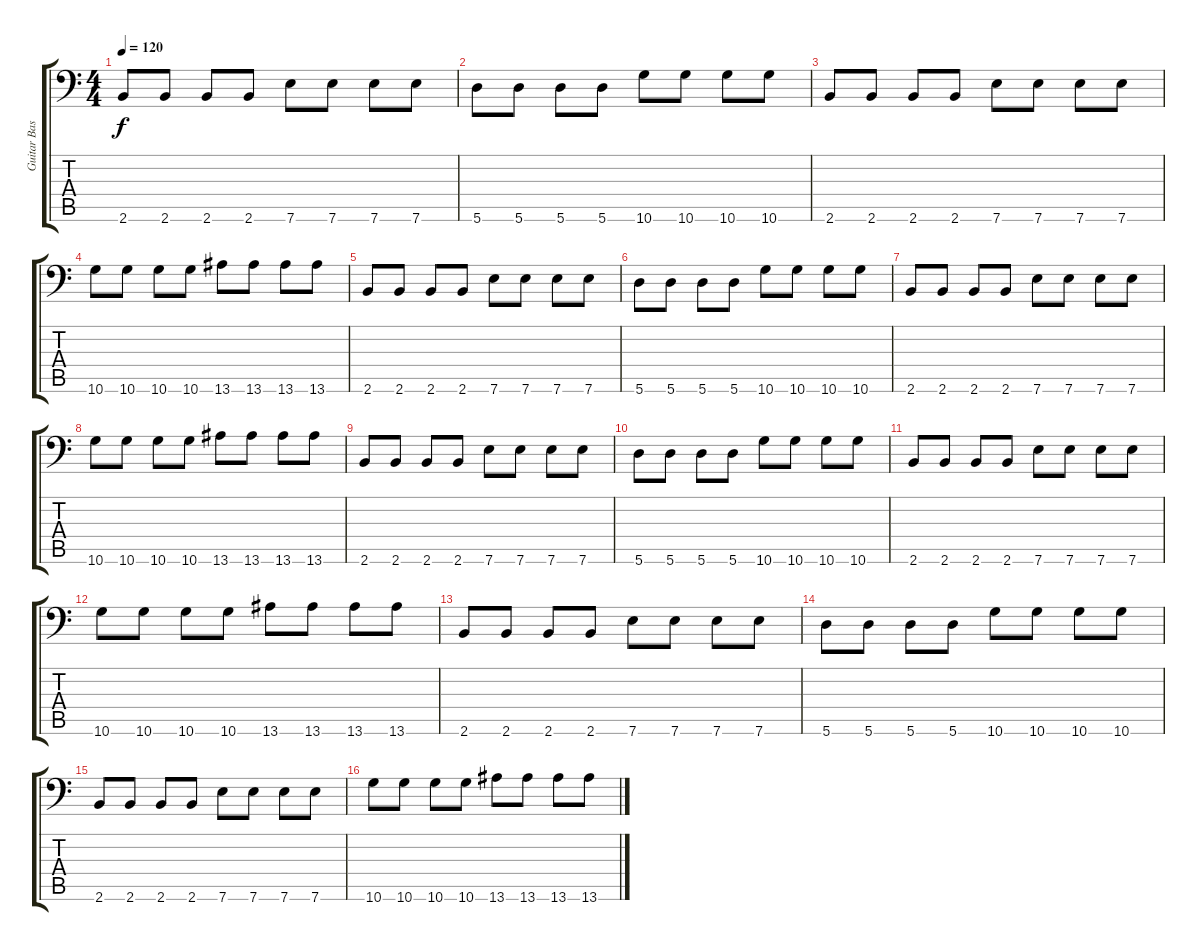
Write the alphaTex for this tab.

\track ("Guitar Bass" "Guitar Bas") {instrument electricbassfinger}
\staff {score tabs}
\tuning (B3 Gb3 D3 A2 E2 A1) {hide}
\ts (4 4)
\tempo 120
\clef f4
\ks c
2.6.8{dy f} 2.6.8 2.6.8 2.6.8 7.6.8 7.6.8 7.6.8 7.6.8 |
5.6.8 5.6.8 5.6.8 5.6.8 10.6.8 10.6.8 10.6.8 10.6.8 |
2.6.8 2.6.8 2.6.8 2.6.8 7.6.8 7.6.8 7.6.8 7.6.8 |
10.6.8 10.6.8 10.6.8 10.6.8 13.6.8 13.6.8 13.6.8 13.6.8 |
2.6.8 2.6.8 2.6.8 2.6.8 7.6.8 7.6.8 7.6.8 7.6.8 |
5.6.8 5.6.8 5.6.8 5.6.8 10.6.8 10.6.8 10.6.8 10.6.8 |
2.6.8 2.6.8 2.6.8 2.6.8 7.6.8 7.6.8 7.6.8 7.6.8 |
10.6.8 10.6.8 10.6.8 10.6.8 13.6.8 13.6.8 13.6.8 13.6.8 |
2.6.8 2.6.8 2.6.8 2.6.8 7.6.8 7.6.8 7.6.8 7.6.8 |
5.6.8 5.6.8 5.6.8 5.6.8 10.6.8 10.6.8 10.6.8 10.6.8 |
2.6.8 2.6.8 2.6.8 2.6.8 7.6.8 7.6.8 7.6.8 7.6.8 |
10.6.8 10.6.8 10.6.8 10.6.8 13.6.8 13.6.8 13.6.8 13.6.8 |
2.6.8 2.6.8 2.6.8 2.6.8 7.6.8 7.6.8 7.6.8 7.6.8 |
5.6.8 5.6.8 5.6.8 5.6.8 10.6.8 10.6.8 10.6.8 10.6.8 |
2.6.8 2.6.8 2.6.8 2.6.8 7.6.8 7.6.8 7.6.8 7.6.8 |
10.6.8 10.6.8 10.6.8 10.6.8 13.6.8 13.6.8 13.6.8 13.6.8
